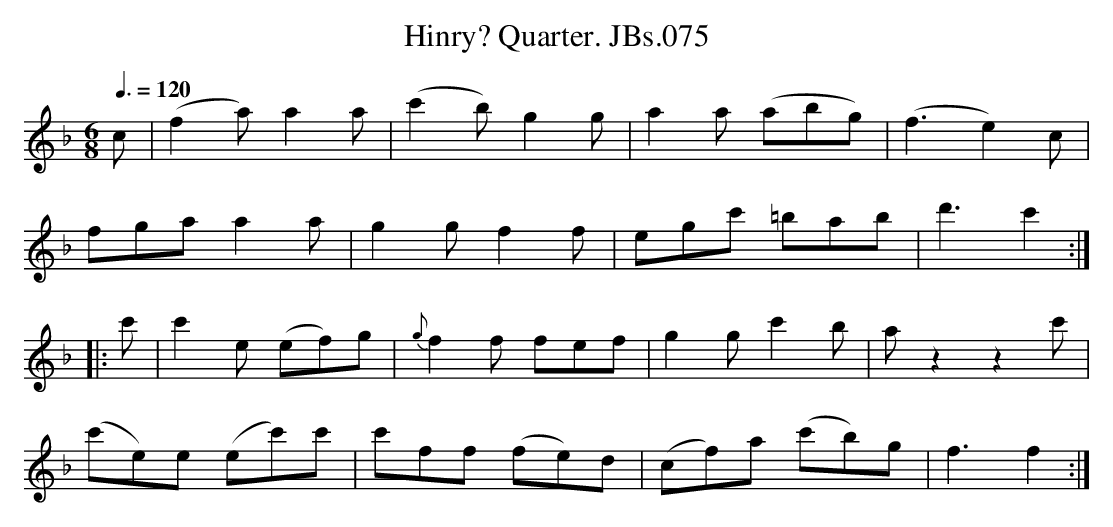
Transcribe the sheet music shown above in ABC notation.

X:1
T:Hinry? Quarter. JBs.075
M:6/8
L:1/8
Q:3/8=120
K:F major
c|(f2a)a2a|(c'2b)g2g|a2a (abg)|(f3e2)c|!
fga a2a|g2gf2f|egc' =bab|d'3c'2:|!
|:c'|c'2e (ef)g|{g}f2f fef|g2gc'2b|az2z2c'|!
(c'e)e (ec')c'|c'ff (fe)d|(cf)a (c'b)g|f3f2:|
